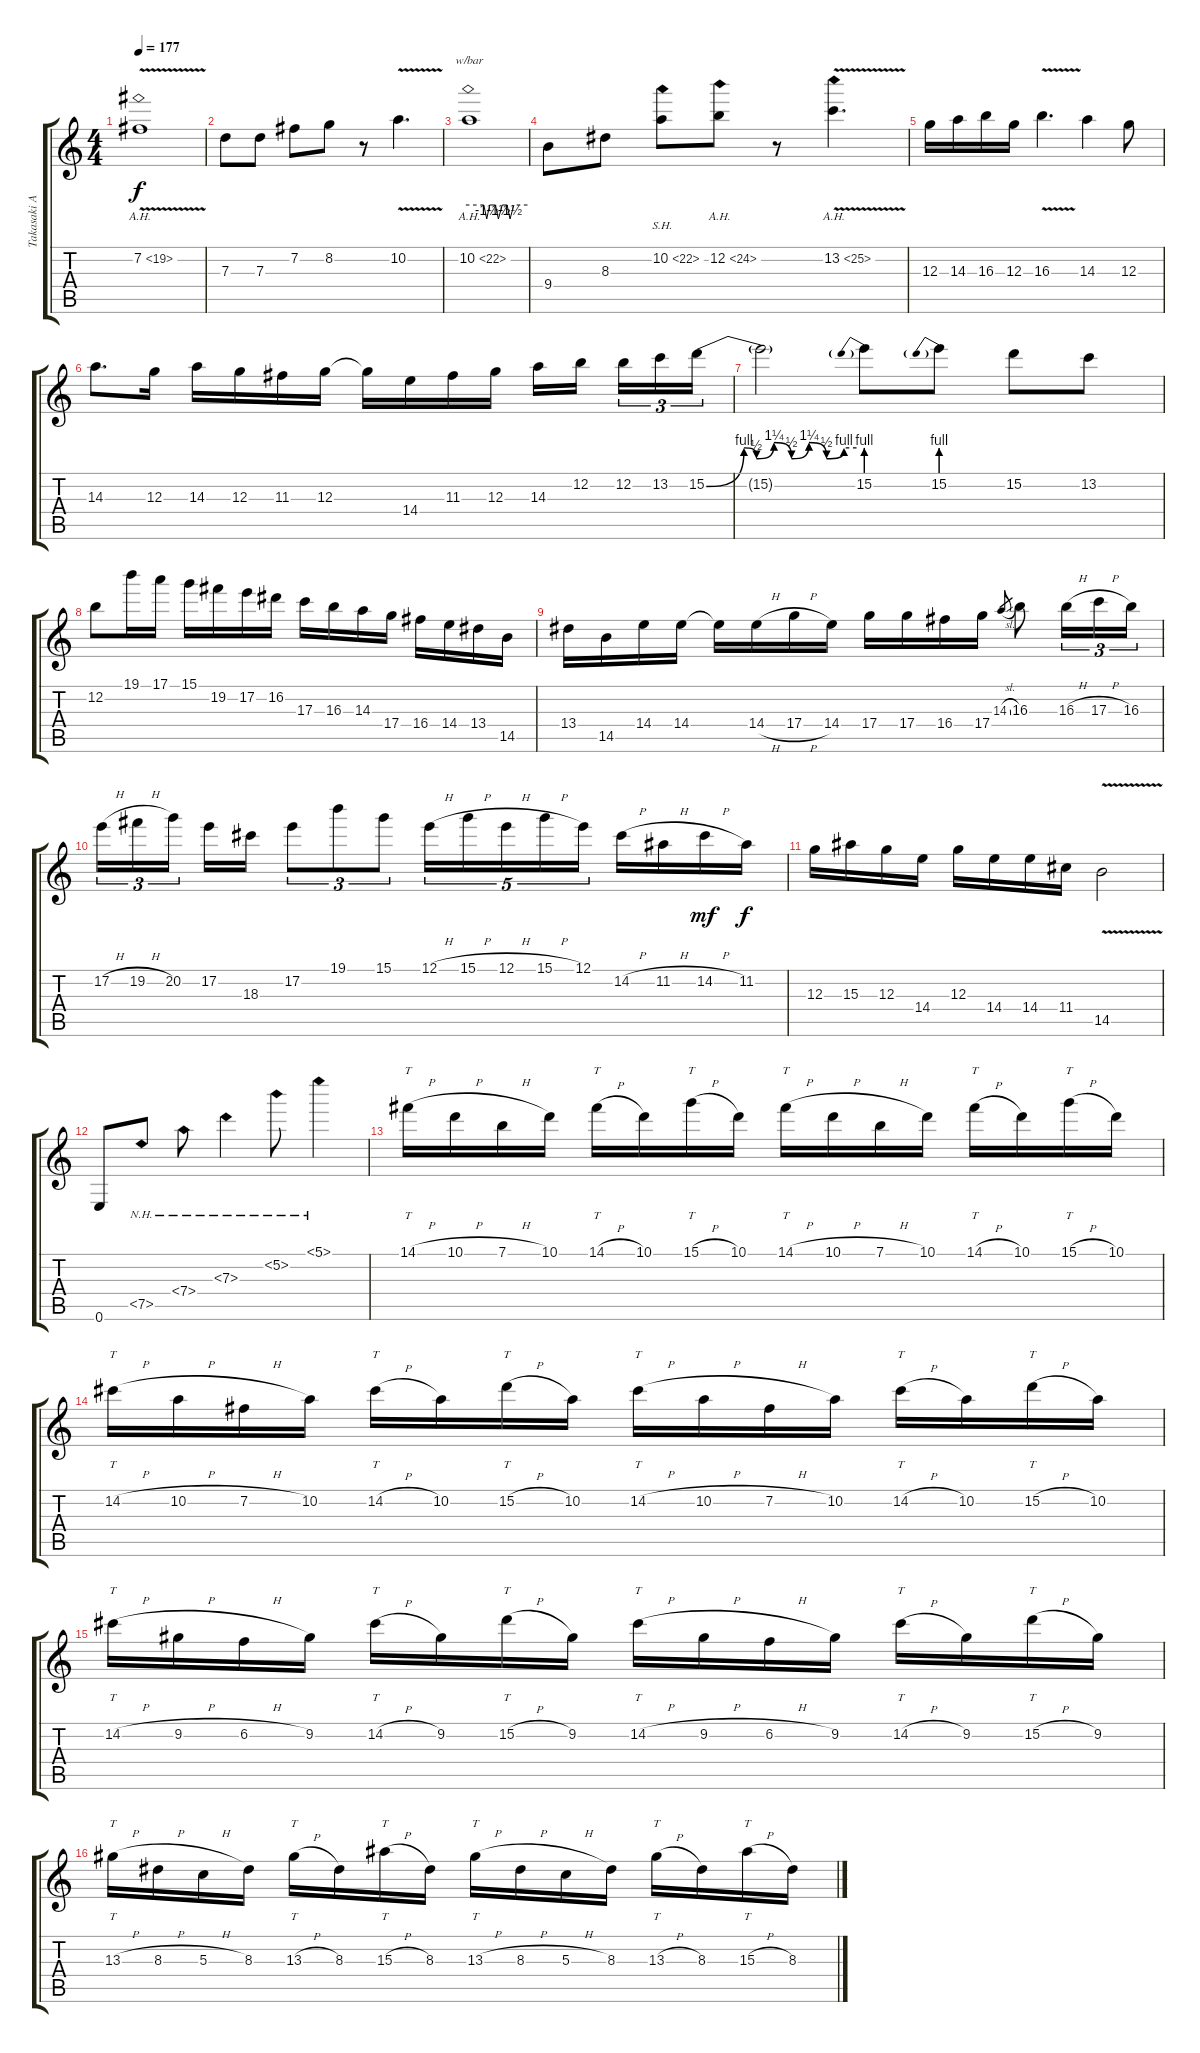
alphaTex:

\track ("Takasaki Akira [Lead]" "Takasaki A") {instrument distortionguitar}
\staff {score tabs}
\tuning (E4 B3 G3 D3 A2 E2) {hide}
\ts (4 4)
\tempo 177
\clef g2
\ks c
7.2{ah 12 v}.1{dy f} |
7.3.8 7.3.8 7.2.8 8.2.8 r.8 10.2{v}.4{d} |
10.2{ah 12}.1{tbe (custom default 0 0 15 0 18 -6 21 0 27 0 30 -6 34 0 39 0 42 -6 46 0 60 0)} |
9.4.8 8.3.8 10.2{sh 12}.8 12.2{ah 12}.8 r.8 13.2{ah 12 v}.4{d} |
12.3.16 14.3.16 16.3.16 12.3.16 16.3{v}.4{d} 14.3.4 12.3.8 |
14.3.8{d} 12.3.16 14.3.16 12.3.16 11.3.16 12.3.16 12.3{t}.16 14.4.16 11.3.16 12.3.16 14.3.16 12.2.16{beam splitsecondary} 12.2.16{tu (3 2)} 13.2.16{tu (3 2)} 15.2{be (custom 0 0 15 4 20 2 27 5 34 2 41 5 48 2 55 4 60 4)}.16{tu (3 2)} |
15.2{t}.2 15.2{be (prebend 0 4 60 4)}.8 15.2{be (prebend 0 4 60 4)}.8 15.2.8 13.2.8 |
12.2.8 19.1.16 17.1.16 15.1.16 19.2.16 17.2.16 16.2.16 17.3.16 16.3.16 14.3.16 17.4.16 16.4.16 14.4.16 13.4.16 14.5.16 |
13.4.16 14.5.16 14.4.16 14.4.16 14.4{t}.16 14.4{h}.16 17.4{h}.16 14.4.16 17.4.16 17.4.16 16.4.16 17.4.16 14.3{sl}.8{gr} 16.3.8 16.3{h}.16{tu (3 2)} 17.3{h}.16{tu (3 2)} 16.3.16{tu (3 2)} |
17.2{h}.16{tu (3 2)} 19.2{h}.16{tu (3 2)} 20.2.16{tu (3 2) beam splitsecondary} 17.2.16 18.3.16 17.2.8{tu (3 2)} 19.1.8{tu (3 2)} 15.1.8{tu (3 2)} 12.1{h}.16{tu (5 4)} 15.1{h}.16{tu (5 4)} 12.1{h}.16{tu (5 4)} 15.1{h}.16{tu (5 4)} 12.1.16{tu (5 4)} 14.2{h}.16 11.2{h}.16 14.2{h}.16{dy mf} 11.2.16{dy f} |
12.3.16 15.3.16 12.3.16 14.4.16 12.3.16 14.4.16 14.4.16 11.4.16 14.5{v}.2 |
0.6.8 7.5{nh}.8 7.4{nh}.8 7.3{nh}.4 5.2{nh}.8 5.1{nh}.4 |
14.1{h}.16{tt volume 14 balance 16} 10.1{h}.16 7.1{h}.16 10.1.16 14.1{h}.16{tt} 10.1.16 15.1{h}.16{tt} 10.1.16 14.1{h}.16{tt} 10.1{h}.16 7.1{h}.16 10.1.16 14.1{h}.16{tt} 10.1.16 15.1{h}.16{tt} 10.1.16 |
14.2{h}.16{tt} 10.2{h}.16 7.2{h}.16 10.2.16 14.2{h}.16{tt} 10.2.16 15.2{h}.16{tt} 10.2.16 14.2{h}.16{tt} 10.2{h}.16 7.2{h}.16 10.2.16 14.2{h}.16{tt} 10.2.16 15.2{h}.16{tt} 10.2.16 |
14.2{h}.16{tt} 9.2{h}.16 6.2{h}.16 9.2.16 14.2{h}.16{tt} 9.2.16 15.2{h}.16{tt} 9.2.16 14.2{h}.16{tt} 9.2{h}.16 6.2{h}.16 9.2.16 14.2{h}.16{tt} 9.2.16 15.2{h}.16{tt} 9.2.16 |
13.3{h}.16{tt} 8.3{h}.16 5.3{h}.16 8.3.16 13.3{h}.16{tt} 8.3.16 15.3{h}.16{tt} 8.3.16 13.3{h}.16{tt} 8.3{h}.16 5.3{h}.16 8.3.16 13.3{h}.16{tt} 8.3.16 15.3{h}.16{tt} 8.3.16
